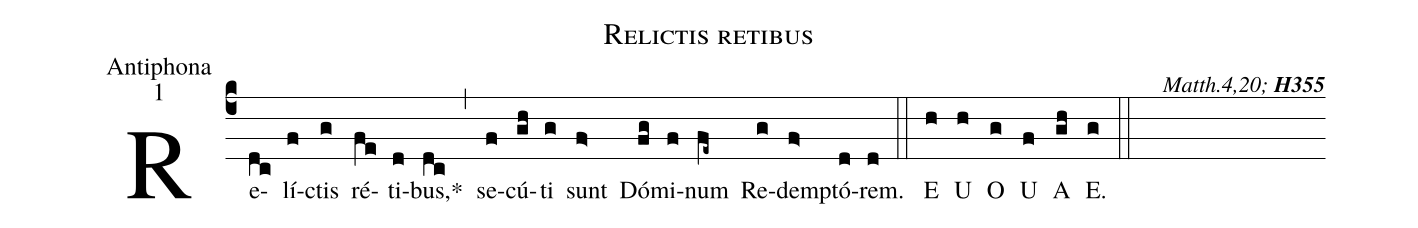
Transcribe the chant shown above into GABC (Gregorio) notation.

name:Relictis retibus;
office-part:Antiphona;
mode:1;
commentary:{\itshape\mdseries Matth.4,20;\/}  {\bfseries H355};
%%
(c4) Re(dc)lí(f)ctis(g) ré(fe)ti(d)bus,<sp>*</sp>(dc) (,)
se(f)cú(gh)ti(g) sunt(f>) Dó(fg)mi(f)num(fe~) Re(g)dem(f>)ptó(d)rem.(d)(::)
<eu>  E(h) U(h) O(g) U(f) A(gh) E.(g) </eu> (::)
